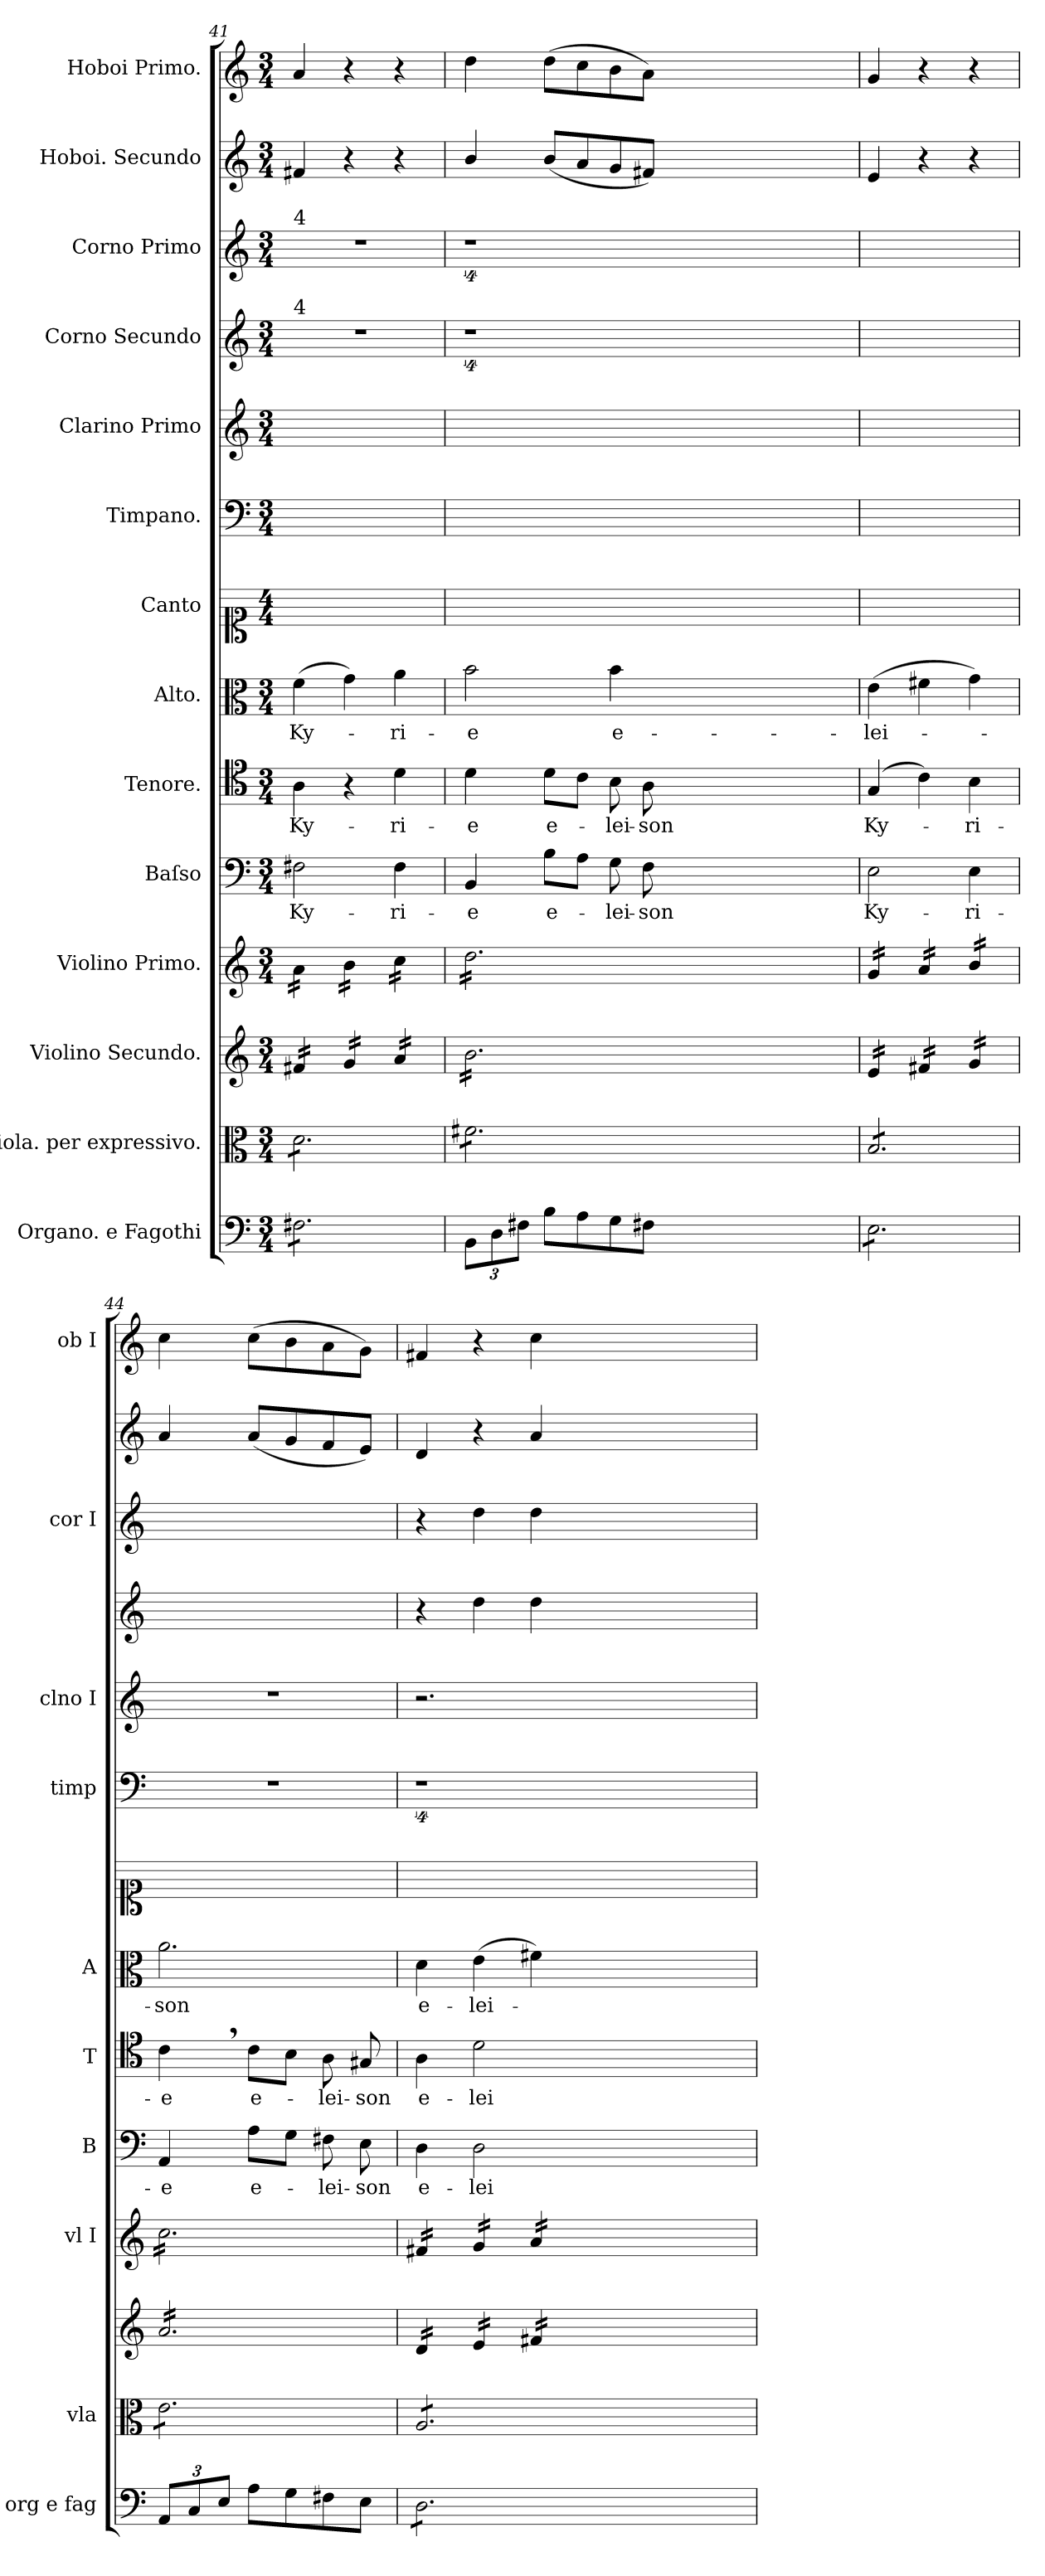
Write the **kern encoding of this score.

**kern	**kern	**kern	**kern	**kern	**text	**kern	**text	**kern	**text	**kern	**kern	**kern	**kern	**dynam	**kern	**dynam	**kern	**kern
*part14	*part13	*part12	*part11	*part10	*part10	*part9	*part9	*part8	*part8	*part7	*part6	*part5	*part4	*part4	*part3	*part3	*part2	*part1
*staff14	*staff13	*staff12	*staff11	*staff10	*staff10	*staff9	*staff9	*staff8	*staff8	*staff7	*staff6	*staff5	*staff4	*staff4	*staff3	*staff3	*staff2	*staff1
*I"Organo. e Fagothi	*I"Viola. per expressivo.	*I"Violino Secundo.	*I"Violino Primo.	*I"Baſso	*	*I"Tenore.	*	*I"Alto.	*	*I"Canto	*I"Timpano.	*I"Clarino Primo	*I"Corno Secundo	*	*I"Corno Primo	*	*I"Hoboi. Secundo	*I"Hoboi Primo.
*I'org e fag	*I'vla	*	*I'vl I	*I'B	*	*I'T	*	*I'A	*	*	*I'timp	*I'clno I	*	*	*I'cor I	*	*	*I'ob I
*clefF4	*clefC3	*clefG2	*clefG2	*clefF4	*	*clefC4	*	*clefC3	*	*clefC1	*clefF4	*clefG2	*clefG2	*	*clefG2	*	*clefG2	*clefG2
*k[]	*k[]	*k[]	*k[]	*k[]	*	*k[]	*	*k[]	*	*k[]	*k[]	*k[]	*k[]	*	*k[]	*	*k[]	*k[]
*C:	*C:	*C:	*C:	*C:	*	*C:	*	*C:	*	*C:	*C:	*C:	*C:	*	*C:	*	*C:	*C:
*M3/4	*M3/4	*M3/4	*M3/4	*M3/4	*	*M3/4	*	*M3/4	*	*M4/4	*M3/4	*M3/4	*M3/4	*	*M3/4	*	*M3/4	*M3/4
=41	=41	=41	=41	=41	=41	=41	=41	=41	=41	=41	=41	=41	=41	=41	=41	=41	=41	=41
!	!	!	!	!	!	!	!	!	!	!	!	!	!	!	!LO:TX:a:t=4	!	!	!
!	!	!	!	!	!	!	!	!	!	!	!	!	!LO:TX:a:t=4	!	!	!	!	!
*tremolo	*	*	*	*	*	*	*	*	*	*	*	*	*	*	*	*	*	*
*	*tremolo	*	*	*	*	*	*	*	*	*	*	*	*	*	*	*	*	*
*	*	*tremolo	*	*	*	*	*	*	*	*	*	*	*	*	*	*	*	*
*	*	*	*tremolo	*	*	*	*	*	*	*	*	*	*	*	*	*	*	*
8F#X\L	8d\L	16f#X/LL	16a\LL	2F#X\	Ky-	4A\	Ky-	(4f\	Ky-	2.ryy	2.ryy	2.ryy	2.r	.	2.r	.	4f#X/	4a/
.	.	16f#X/	16a\	.	.	.	.	.	.	.	.	.	.	.	.	.	.	.
8F#X\	8d\	16f#X/	16a\	.	.	.	.	.	.	.	.	.	.	.	.	.	.	.
.	.	16f#X/JJ	16a\JJ	.	.	.	.	.	.	.	.	.	.	.	.	.	.	.
8F#X\	8d\	16g/LL	16b\LL	.	.	4r	.	4g\)	.	.	.	.	.	.	.	.	4r	4r
.	.	16g/	16b\	.	.	.	.	.	.	.	.	.	.	.	.	.	.	.
8F#X\	8d\	16g/	16b\	.	.	.	.	.	.	.	.	.	.	.	.	.	.	.
.	.	16g/JJ	16b\JJ	.	.	.	.	.	.	.	.	.	.	.	.	.	.	.
8F#X\	8d\	16a/LL	16cc\LL	4F#\	-ri-	4d\	-ri-	4a\	-ri-	.	.	.	.	.	.	.	4r	4r
.	.	16a/	16cc\	.	.	.	.	.	.	.	.	.	.	.	.	.	.	.
8F#X\J	8d\J	16a/	16cc\	.	.	.	.	.	.	.	.	.	.	.	.	.	.	.
*Xtremolo	*	*	*	*	*	*	*	*	*	*	*	*	*	*	*	*	*	*
.	.	16a/JJ	16cc\JJ	.	.	.	.	.	.	.	.	.	.	.	.	.	.	.
=42	=42	=42	=42	=42	=42	=42	=42	=42	=42	=42	=42	=42	=42	=42	=42	=42	=42	=42
12BB\L	8f#X\L	16b\LL	16dd\LL	4BB/	-e	4d\	-e	2b\	-e	2.ryy	0ryy	0ryy	4%9r	.	4%9r	.	4b/	4dd\
.	.	16b\	16dd\	.	.	.	.	.	.	.	.	.	.	.	.	.	.	.
12D\	.	.	.	.	.	.	.	.	.	.	.	.	.	.	.	.	.	.
.	8f#X\	16b\	16dd\	.	.	.	.	.	.	.	.	.	.	.	.	.	.	.
12F#X\J	.	.	.	.	.	.	.	.	.	.	.	.	.	.	.	.	.	.
.	.	16b\	16dd\	.	.	.	.	.	.	.	.	.	.	.	.	.	.	.
8B\L	8f#X\	16b\	16dd\	8B\L	e-	8d\L	e-	.	.	.	.	.	.	.	.	.	(8b/L	(8dd\L
.	.	16b\	16dd\	.	.	.	.	.	.	.	.	.	.	.	.	.	.	.
8A\	8f#X\	16b\	16dd\	8A\J	.	8c\J	.	.	.	.	.	.	.	.	.	.	8a/	8cc\
.	.	16b\	16dd\	.	.	.	.	.	.	.	.	.	.	.	.	.	.	.
8G\	8f#X\	16b\	16dd\	8G\	-lei-	8B\	-lei-	4b\	e-	.	.	.	.	.	.	.	8g/	8b\
.	.	16b\	16dd\	.	.	.	.	.	.	.	.	.	.	.	.	.	.	.
8F#X\J	8f#X\J	16b\	16dd\	8F\	-son	8A\	-son	.	.	.	.	.	.	.	.	.	8f#X/J)	8a\J)
.	.	16b\JJ	16dd\JJ	.	.	.	.	.	.	.	.	.	.	.	.	.	.	.
1.ryy	1.ryy	1.ryy	1.ryy	1.ryy	.	1.ryy	.	1.ryy	.	1.ryy	.	.	.	.	.	.	1.ryy	1.ryy
.	.	.	.	.	.	.	.	.	.	.	4ryy	4ryy	.	.	.	.	.	.
=43	=43	=43	=43	=43	=43	=43	=43	=43	=43	=43	=43	=43	=43	=43	=43	=43	=43	=43
!	!	!	!	!	!LO:LY:i	!	!	!	!	!	!	!	!	!	!	!	!	!
*tremolo	*	*	*	*	*	*	*	*	*	*	*	*	*	*	*	*	*	*
8E\L	8B/L	16e/LL	16g/LL	2E\	Ky-	(4G/	Ky-	(4e\	-lei-	2.ryy	2.ryy	2.ryy	2.ryy	.	2.ryy	.	4e/	4g/
.	.	16e/	16g/	.	.	.	.	.	.	.	.	.	.	.	.	.	.	.
8E\	8B/	16e/	16g/	.	.	.	.	.	.	.	.	.	.	.	.	.	.	.
.	.	16e/JJ	16g/JJ	.	.	.	.	.	.	.	.	.	.	.	.	.	.	.
8E\	8B/	16f#X/LL	16a/LL	.	.	4c\)	.	4f#X\	.	.	.	.	.	.	.	.	4r	4r
.	.	16f#X/	16a/	.	.	.	.	.	.	.	.	.	.	.	.	.	.	.
8E\	8B/	16f#X/	16a/	.	.	.	.	.	.	.	.	.	.	.	.	.	.	.
.	.	16f#X/JJ	16a/JJ	.	.	.	.	.	.	.	.	.	.	.	.	.	.	.
!	!	!	!	!	!LO:LY:i	!	!	!	!	!	!	!	!	!	!	!	!	!
8E\	8B/	16g/LL	16b/LL	4E\	-ri-	4B\	-ri-	4g\)	.	.	.	.	.	.	.	.	4r	4r
.	.	16g/	16b/	.	.	.	.	.	.	.	.	.	.	.	.	.	.	.
8E\J	8B/J	16g/	16b/	.	.	.	.	.	.	.	.	.	.	.	.	.	.	.
*Xtremolo	*	*	*	*	*	*	*	*	*	*	*	*	*	*	*	*	*	*
.	.	16g/JJ	16b/JJ	.	.	.	.	.	.	.	.	.	.	.	.	.	.	.
=44	=44	=44	=44	=44	=44	=44	=44	=44	=44	=44	=44	=44	=44	=44	=44	=44	=44	=44
!	!	!	!	!	!LO:LY:i	!	!	!	!	!	!	!	!	!	!	!	!	!
12AA/L	8e\L	16a/LL	16cc\LL	4AA/	-e	4c,<\	-e	2.a\	-son	2.ryy	2.r	2.r	2.ryy	.	2.ryy	.	4a/	4cc\
.	.	16a/	16cc\	.	.	.	.	.	.	.	.	.	.	.	.	.	.	.
12C/	.	.	.	.	.	.	.	.	.	.	.	.	.	.	.	.	.	.
.	8e\	16a/	16cc\	.	.	.	.	.	.	.	.	.	.	.	.	.	.	.
12E/J	.	.	.	.	.	.	.	.	.	.	.	.	.	.	.	.	.	.
.	.	16a/	16cc\	.	.	.	.	.	.	.	.	.	.	.	.	.	.	.
!	!	!	!	!	!LO:LY:i	!	!	!	!	!	!	!	!	!	!	!	!	!
8A\L	8e\	16a/	16cc\	8A\L	e-	8c\L	e-	.	.	.	.	.	.	.	.	.	(8a/L	(8cc\L
.	.	16a/	16cc\	.	.	.	.	.	.	.	.	.	.	.	.	.	.	.
8G\	8e\	16a/	16cc\	8G\J	.	8B\J	.	.	.	.	.	.	.	.	.	.	8g/	8b\
.	.	16a/	16cc\	.	.	.	.	.	.	.	.	.	.	.	.	.	.	.
!	!	!	!	!	!LO:LY:i	!	!	!	!	!	!	!	!	!	!	!	!	!
8F#X\	8e\	16a/	16cc\	8F#X\	-lei-	8A\	-lei-	.	.	.	.	.	.	.	.	.	8f/	8a\
.	.	16a/	16cc\	.	.	.	.	.	.	.	.	.	.	.	.	.	.	.
!	!	!	!	!	!LO:LY:i	!	!	!	!	!	!	!	!	!	!	!	!	!
8E\J	8e\J	16a/	16cc\	8E\	-son	8G#X/	-son	.	.	.	.	.	.	.	.	.	8e/J)	8g\J)
.	.	16a/JJ	16cc\JJ	.	.	.	.	.	.	.	.	.	.	.	.	.	.	.
=45	=45	=45	=45	=45	=45	=45	=45	=45	=45	=45	=45	=45	=45	=45	=45	=45	=45	=45
!	!	!	!	!	!	!	!	!	!LO:LY:i	!	!	!	!	!	!	!	!	!
*tremolo	*	*	*	*	*	*	*	*	*	*	*	*	*	*	*	*	*	*
8D\L	8A/L	16d/LL	16f#X/LL	4D\	e-	4A\	e-	4d\	e-	2.ryy	4%9r	2.r	4r	.	4r	.	4d/	4f#X/
.	.	16d/	16f#X/	.	.	.	.	.	.	.	.	.	.	.	.	.	.	.
8D\	8A/	16d/	16f#X/	.	.	.	.	.	.	.	.	.	.	.	.	.	.	.
.	.	16d/JJ	16f#X/JJ	.	.	.	.	.	.	.	.	.	.	.	.	.	.	.
!	!	!	!	!	!	!	!	!	!LO:LY:i	!	!	!	!	!LO:DY:b	!	!LO:DY:b	!	!
8D\	8A/	16e/LL	16g/LL	2D\	-lei-	2d\	-lei-	(4e\	-lei-	.	.	.	4dd\	pia	4dd\	pia	4r	4r
.	.	16e/	16g/	.	.	.	.	.	.	.	.	.	.	.	.	.	.	.
8D\	8A/	16e/	16g/	.	.	.	.	.	.	.	.	.	.	.	.	.	.	.
.	.	16e/JJ	16g/JJ	.	.	.	.	.	.	.	.	.	.	.	.	.	.	.
8D\	8A/	16f#X/LL	16a/LL	.	.	.	.	4f#X\)	.	.	.	.	4dd\	.	4dd\	.	4a/	4cc\
.	.	16f#X/	16a/	.	.	.	.	.	.	.	.	.	.	.	.	.	.	.
8D\J	8A/J	16f#X/	16a/	.	.	.	.	.	.	.	.	.	.	.	.	.	.	.
*	*Xtremolo	*	*	*	*	*	*	*	*	*	*	*	*	*	*	*	*	*
*Xtremolo	*	*	*	*	*	*	*	*	*	*	*	*	*	*	*	*	*	*
.	.	16f#X/JJ	16a/JJ	.	.	.	.	.	.	.	.	.	.	.	.	.	.	.
*	*	*	*Xtremolo	*	*	*	*	*	*	*	*	*	*	*	*	*	*	*
*	*	*Xtremolo	*	*	*	*	*	*	*	*	*	*	*	*	*	*	*	*
1.ryy	1.ryy	1.ryy	1.ryy	1.ryy	.	1.ryy	.	1.ryy	.	1.ryy	.	1.ryy	1.ryy	.	1.ryy	.	1.ryy	1.ryy
=	=	=	=	=	=	=	=	=	=	=	=	=	=	=	=	=	=	=
*-	*-	*-	*-	*-	*-	*-	*-	*-	*-	*-	*-	*-	*-	*-	*-	*-	*-	*-
